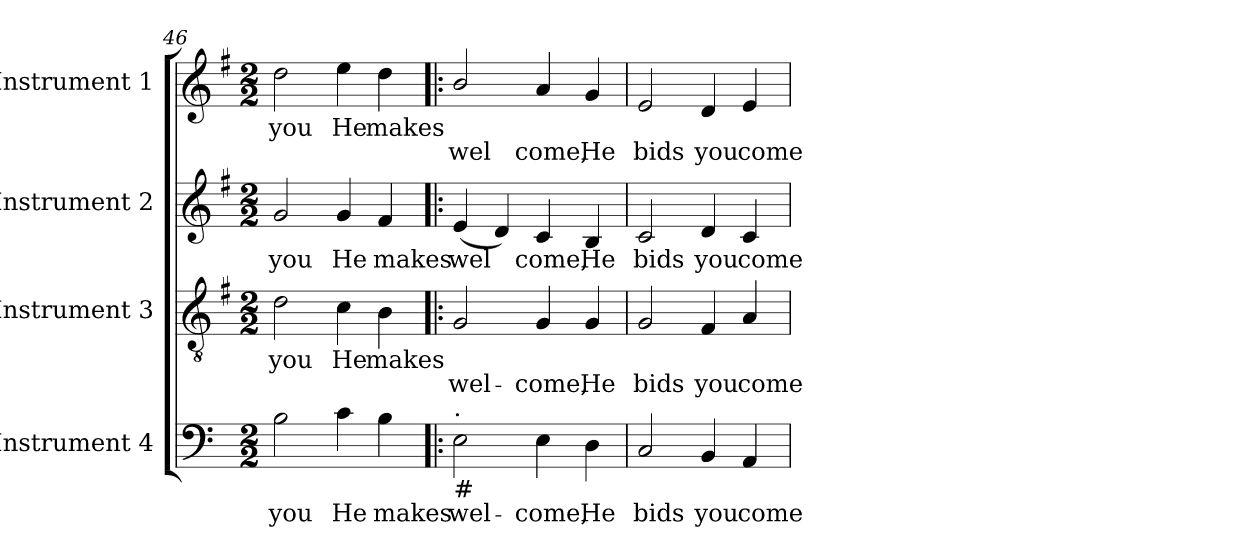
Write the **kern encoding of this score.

**kern	**text	**kern	**text	**text	**kern	**text	**kern	**text	**text
*part4	*part4	*part3	*part3	*part3	*part2	*part2	*part1	*part1	*part1
*staff4	*staff4	*staff3	*staff3	*staff3	*staff2	*staff2	*staff1	*staff1	*staff1
*I"Instrument 4	*	*I"Instrument 3	*	*	*I"Instrument 2	*	*I"Instrument 1	*	*
*clefF4	*	*clefGv2	*	*	*clefG2	*	*clefG2	*	*
*	*	*ITrd-3c-5	*	*	*ITrd-3c-5	*	*ITrd-3c-5	*	*
*k[]	*	*k[]	*	*	*k[]	*	*k[]	*	*
*C:	*	*C:	*	*	*C:	*	*C:	*	*
*M2/2	*	*M2/2	*	*	*M2/2	*	*M2/2	*	*
=46	=46	=46	=46	=46	=46	=46	=46	=46	=46
!	!LO:LY:b:rj	!	!LO:LY:b:rj	!	!	!LO:LY:b:rj	!	!LO:LY:b	!
2B\	you	2g\	you	.	2cc/	you	2gg\	you	.
!	!LO:LY:b:rj	!	!LO:LY:b:rj	!	!	!LO:LY:b:rj	!	!LO:LY:b	!
4c\	He	4f\	He	.	4cc/	He	4aa\	He	.
!	!LO:LY:b:rj	!	!LO:LY:b:rj	!	!	!LO:LY:b:rj	!	!LO:LY:b	!
4B\	makes	4e\	makes	.	4b/	makes	4gg\	makes	.
!!LO:LB:g=z
=47!|:	=47!|:	=47!|:	=47!|:	=47!|:	=47!|:	=47!|:	=47!|:	=47!|:	=47!|:
!LO:TX:b:t=#	!	!	!	!	!	!	!	!	!
!LO:TX:a:t=.	!	!	!	!	!	!	!	!	!
!	!LO:LY:b:rj	!	!LO:LY:b:rj	!LO:LY:b:rj	!	!LO:LY:b:rj	!	!LO:LY:b	!LO:LY:b
2E\	wel-	2c/	.	wel-	(<4a/	wel-	2ee/	.	wel
!	!	!	!	!	!	!LO:LY:b:rj	!	!	!
.	.	.	.	.	4g/)	--	.	.	.
!	!LO:LY:b:rj	!	!LO:LY:b:rj	!LO:LY:b:rj	!	!LO:LY:b:rj	!	!LO:LY:b	!LO:LY:b
4E\	-come,	4c/	-	come,	4f/	-come,	4dd/	.	come,
!	!LO:LY:b:rj	!	!LO:LY:b:rj	!LO:LY:b:rj	!	!LO:LY:b:rj	!	!LO:LY:b	!LO:LY:b
4D\	He	4c/	.	He	4e/	He	4cc/	.	He
=48	=48	=48	=48	=48	=48	=48	=48	=48	=48
!	!LO:LY:b:rj	!	!LO:LY:b:rj	!LO:LY:b:rj	!	!LO:LY:b:rj	!	!LO:LY:b	!LO:LY:b
2C/	bids	2c/	.	bids	2f/	bids	2a/	.	bids
!	!LO:LY:b:rj	!	!LO:LY:b:rj	!LO:LY:b:rj	!	!LO:LY:b:rj	!	!LO:LY:b	!LO:LY:b
4BB/	you	4B/	.	you	4g/	you	4g/	.	you
!	!LO:LY:b:rj	!	!LO:LY:b:rj	!LO:LY:b:rj	!	!LO:LY:b:rj	!	!LO:LY:b	!LO:LY:b
4AA/	come	4d/	.	come	4f/	come	4a/	.	come
=	=	=	=	=	=	=	=	=	=
*-	*-	*-	*-	*-	*-	*-	*-	*-	*-
